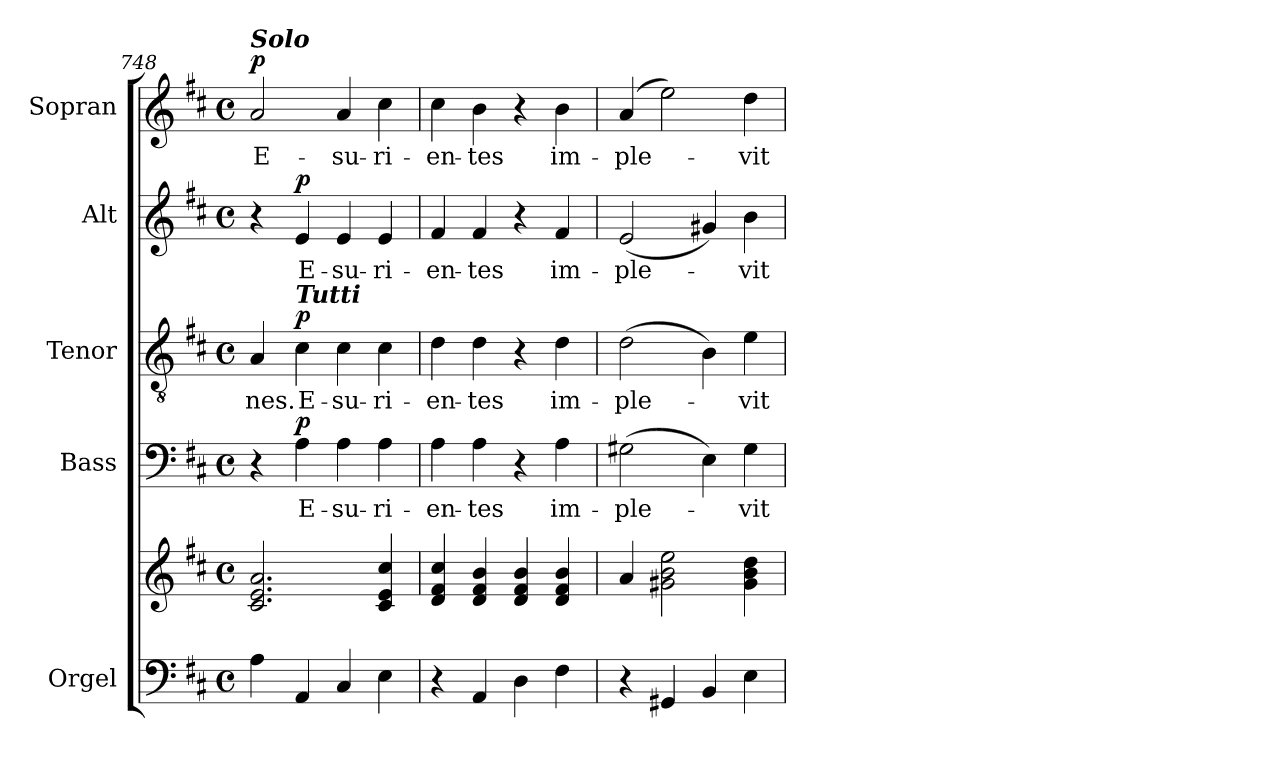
**kern	**kern	**kern	**text	**dynam	**kern	**text	**dynam	**kern	**text	**dynam	**kern	**text	**dynam
*part5	*part5	*part4	*part4	*part4	*part3	*part3	*part3	*part2	*part2	*part2	*part1	*part1	*part1
*staff6	*staff5	*staff4	*staff4	*staff4	*staff3	*staff3	*staff3	*staff2	*staff2	*staff2	*staff1	*staff1	*staff1
*I"Orgel	*	*I"Bass	*	*	*I"Tenor	*	*	*I"Alt	*	*	*I"Sopran	*	*
*I'Org.	*	*I'B.	*	*	*I'T.	*	*	*I'A.	*	*	*I'S.	*	*
*clefF4	*clefG2	*clefF4	*	*	*clefGv2	*	*	*clefG2	*	*	*clefG2	*	*
*k[f#c#]	*k[f#c#]	*k[f#c#]	*	*	*k[f#c#]	*	*	*k[f#c#]	*	*	*k[f#c#]	*	*
*D:	*D:	*D:	*	*	*D:	*	*	*D:	*	*	*D:	*	*
*M4/4	*M4/4	*M4/4	*	*	*M4/4	*	*	*M4/4	*	*	*M4/4	*	*
*met(c)	*met(c)	*met(c)	*	*	*met(c)	*	*	*met(c)	*	*	*met(c)	*	*
=748	=748	=748	=748	=748	=748	=748	=748	=748	=748	=748	=748	=748	=748
!	!	!	!	!	!	!	!	!	!	!	!LO:TX:a:Bi:t=Solo	!	!
!	!	!	!	!	!	!LO:LY:b	!	!	!	!	!	!LO:LY:b	!LO:DY:a
4A\	2.c#/ 2.e/ 2.a/	4r	.	.	4A/	-nes.	.	4r	.	.	2a/	E-	p
!	!	!	!	!	!LO:TX:a:Bi:t=Tutti	!	!	!	!	!	!	!	!
!	!	!	!LO:LY:b	!LO:DY:a	!	!LO:LY:b	!LO:DY:a	!	!LO:LY:b	!LO:DY:a	!	!	!
4AA/	.	4A\	E-	p	4c#\	E-	p	4e/	E-	p	.	.	.
!	!	!	!LO:LY:b	!	!	!LO:LY:b	!	!	!LO:LY:b	!	!	!LO:LY:b	!
4C#/	.	4A\	-su-	.	4c#\	-su-	.	4e/	-su-	.	4a/	-su-	.
!	!	!	!LO:LY:b	!	!	!LO:LY:b	!	!	!LO:LY:b	!	!	!LO:LY:b	!
4E\	4c#/ 4e/ 4cc#/	4A\	-ri-	.	4c#\	-ri-	.	4e/	-ri-	.	4cc#\	-ri-	.
=749	=749	=749	=749	=749	=749	=749	=749	=749	=749	=749	=749	=749	=749
!	!	!	!LO:LY:b	!	!	!LO:LY:b	!	!	!LO:LY:b	!	!	!LO:LY:b	!
4r	4d/ 4f#/ 4cc#/	4A\	-en-	.	4d\	-en-	.	4f#/	-en-	.	4cc#\	-en-	.
!	!	!	!LO:LY:b	!	!	!LO:LY:b	!	!	!LO:LY:b	!	!	!LO:LY:b	!
4AA/	4d/ 4f#/ 4b/	4A\	-tes	.	4d\	-tes	.	4f#/	-tes	.	4b\	-tes	.
4D\	4d/ 4f#/ 4b/	4r	.	.	4r	.	.	4r	.	.	4r	.	.
!	!	!	!LO:LY:b	!	!	!LO:LY:b	!	!	!LO:LY:b	!	!	!LO:LY:b	!
4F#\	4d/ 4f#/ 4b/	4A\	im-	.	4d\	im-	.	4f#/	im-	.	4b\	im-	.
=750	=750	=750	=750	=750	=750	=750	=750	=750	=750	=750	=750	=750	=750
!	!	!	!LO:LY:b	!	!	!LO:LY:b	!	!	!LO:LY:b	!	!	!LO:LY:b	!
4r	4a/	(>2G#X\	-ple-	.	(>2d\	-ple-	.	(<2e/	-ple-	.	(4a/	-ple-	.
4GG#X/	2g#X\ 2b\ 2ee\	.	.	.	.	.	.	.	.	.	2ee\)	.	.
4BB/	.	4E\)	.	.	4B\)	.	.	4g#X/)	.	.	.	.	.
!	!	!	!LO:LY:b	!	!	!LO:LY:b	!	!	!LO:LY:b	!	!	!LO:LY:b	!
4E\	4g#\ 4b\ 4dd\	4G#\	-vit	.	4e\	-vit	.	4b\	-vit	.	4dd\	-vit	.
=	=	=	=	=	=	=	=	=	=	=	=	=	=
*-	*-	*-	*-	*-	*-	*-	*-	*-	*-	*-	*-	*-	*-
